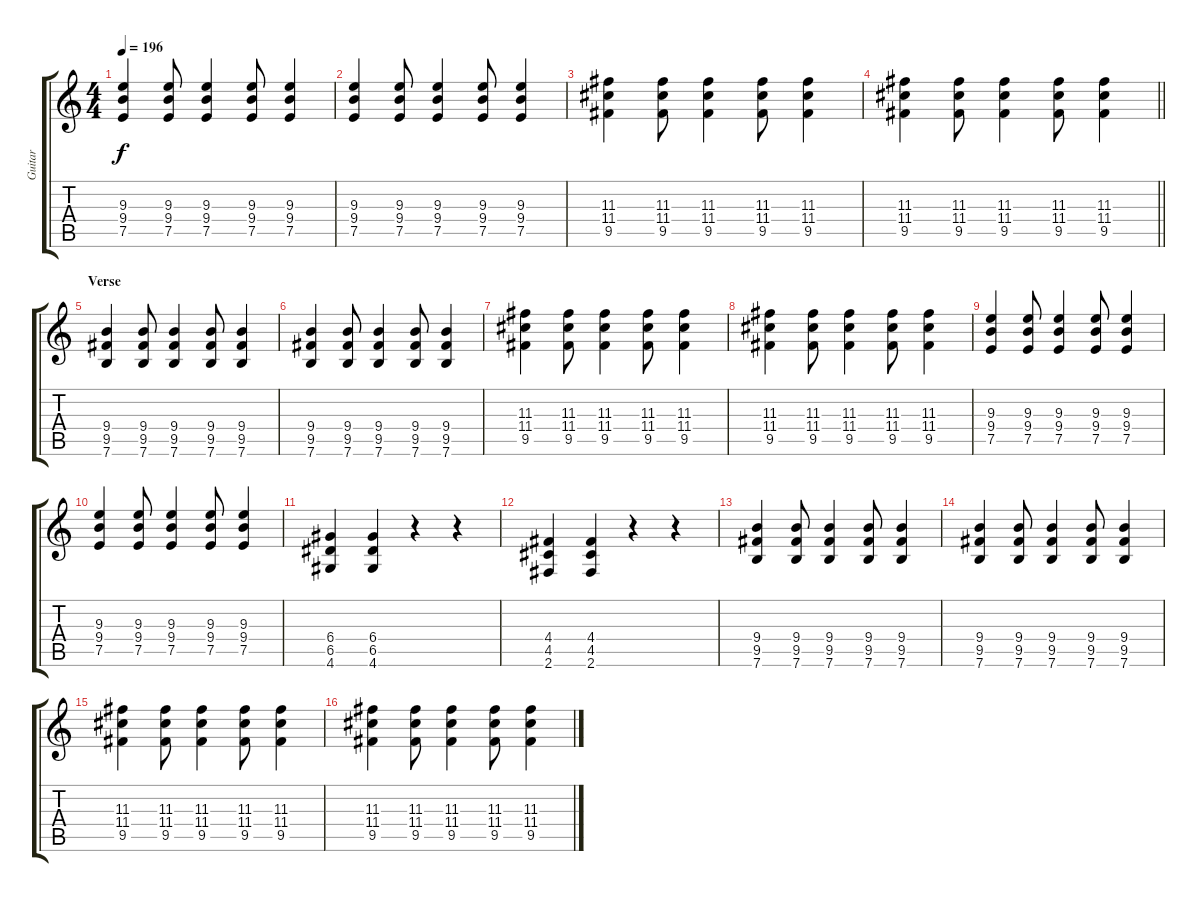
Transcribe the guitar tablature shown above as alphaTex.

\track ("Guitar" "Guitar") {instrument distortionguitar}
\staff {score tabs}
\tuning (E4 B3 G3 D3 A2 E2) {hide}
\ts (4 4)
\tempo 196
\clef g2
\ks c
(9.3 9.4 7.5).4{dy f} (9.3 9.4 7.5).8 (9.3 9.4 7.5).4 (9.3 9.4 7.5).8 (9.3 9.4 7.5).4 |
(9.3 9.4 7.5).4 (9.3 9.4 7.5).8 (9.3 9.4 7.5).4 (9.3 9.4 7.5).8 (9.3 9.4 7.5).4 |
(11.3 11.4 9.5).4 (11.3 11.4 9.5).8 (11.3 11.4 9.5).4 (11.3 11.4 9.5).8 (11.3 11.4 9.5).4 |
\barLineRight lightlight
(11.3 11.4 9.5).4 (11.3 11.4 9.5).8 (11.3 11.4 9.5).4 (11.3 11.4 9.5).8 (11.3 11.4 9.5).4 |
\section ("" "Verse")
(9.4 9.5 7.6).4 (9.4 9.5 7.6).8 (9.4 9.5 7.6).4 (9.4 9.5 7.6).8 (9.4 9.5 7.6).4 |
(9.4 9.5 7.6).4 (9.4 9.5 7.6).8 (9.4 9.5 7.6).4 (9.4 9.5 7.6).8 (9.4 9.5 7.6).4 |
(11.3 11.4 9.5).4 (11.3 11.4 9.5).8 (11.3 11.4 9.5).4 (11.3 11.4 9.5).8 (11.3 11.4 9.5).4 |
(11.3 11.4 9.5).4 (11.3 11.4 9.5).8 (11.3 11.4 9.5).4 (11.3 11.4 9.5).8 (11.3 11.4 9.5).4 |
(9.3 9.4 7.5).4 (9.3 9.4 7.5).8 (9.3 9.4 7.5).4 (9.3 9.4 7.5).8 (9.3 9.4 7.5).4 |
(9.3 9.4 7.5).4 (9.3 9.4 7.5).8 (9.3 9.4 7.5).4 (9.3 9.4 7.5).8 (9.3 9.4 7.5).4 |
(6.4 6.5 4.6).4 (6.4 6.5 4.6).4 r.4 r.4 |
(4.4 4.5 2.6).4 (4.4 4.5 2.6).4 r.4 r.4 |
(9.4 9.5 7.6).4 (9.4 9.5 7.6).8 (9.4 9.5 7.6).4 (9.4 9.5 7.6).8 (9.4 9.5 7.6).4 |
(9.4 9.5 7.6).4 (9.4 9.5 7.6).8 (9.4 9.5 7.6).4 (9.4 9.5 7.6).8 (9.4 9.5 7.6).4 |
(11.3 11.4 9.5).4 (11.3 11.4 9.5).8 (11.3 11.4 9.5).4 (11.3 11.4 9.5).8 (11.3 11.4 9.5).4 |
(11.3 11.4 9.5).4 (11.3 11.4 9.5).8 (11.3 11.4 9.5).4 (11.3 11.4 9.5).8 (11.3 11.4 9.5).4
